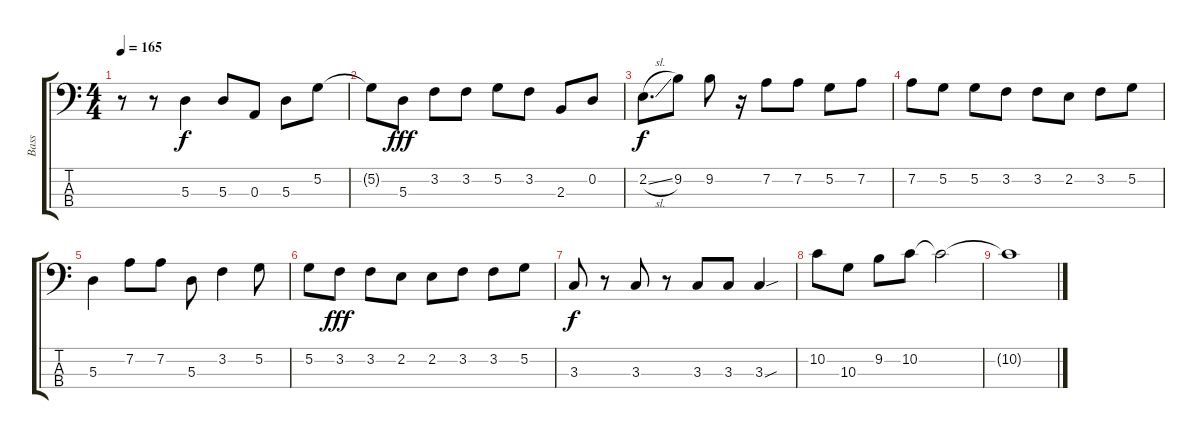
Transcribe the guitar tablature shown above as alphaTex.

\track ("Bass" "Bass") {instrument slapbass1}
\staff {score tabs}
\tuning (G2 D2 A1 E1) {hide}
\ts (4 4)
\tempo 165
\clef f4
\ks c
r.8{dy f} r.8 5.3.4 5.3.8 0.3.8 5.3.8 5.2.8 |
5.2{t}.8 5.3.8{dy fff} 3.2.8 3.2.8 5.2.8 3.2.8 2.3.8 0.2.8 |
2.2{sl}.8{d dy f} 9.2.8 9.2.8 r.16 7.2.8 7.2.8 5.2.8 7.2.8 |
7.2.8 5.2.8 5.2.8 3.2.8 3.2.8 2.2.8 3.2.8 5.2.8 |
5.3.4 7.2.8 7.2.8 5.3.8 3.2.4 5.2.8 |
5.2.8 3.2.8{dy fff} 3.2.8 2.2.8 2.2.8 3.2.8 3.2.8 5.2.8 |
3.3.8{dy f} r.8 3.3.8 r.8 3.3.8 3.3.8 3.3{sou}.4 |
10.2.8 10.3.8 9.2.8 10.2.8 10.2{t}.2 |
10.2{t}.1
